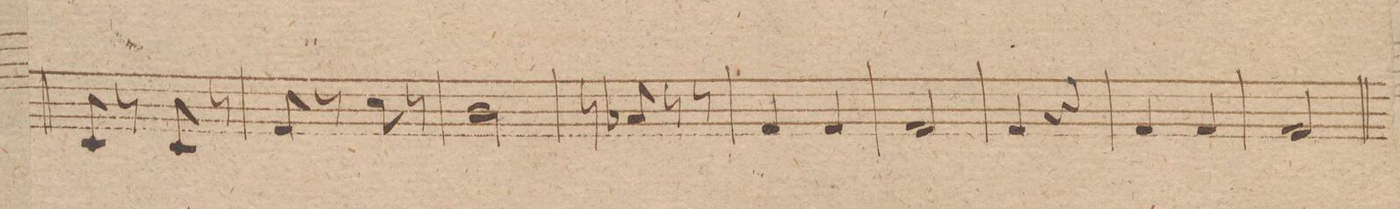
**kern	**dynam
*I"Viola.	*
*clefC3	*
*k[f#]	*
*M2/4	*
8D/	.
8r	.
8D/	.
8r	.
=119	=119
8G/	.
8r	.
8d\	.
8r	.
=120	=120
2c\	.
=121	=121
8r	.
8B-X/	.
4r	.
=122	=122
4G/	.
4G/	.
=123	=123
2G/	.
=124	=124
4G/	.
4r	.
=125	=125
4G/	.
4G/	.
=126	=126
2G/	.
=127	=127
*-	*-
